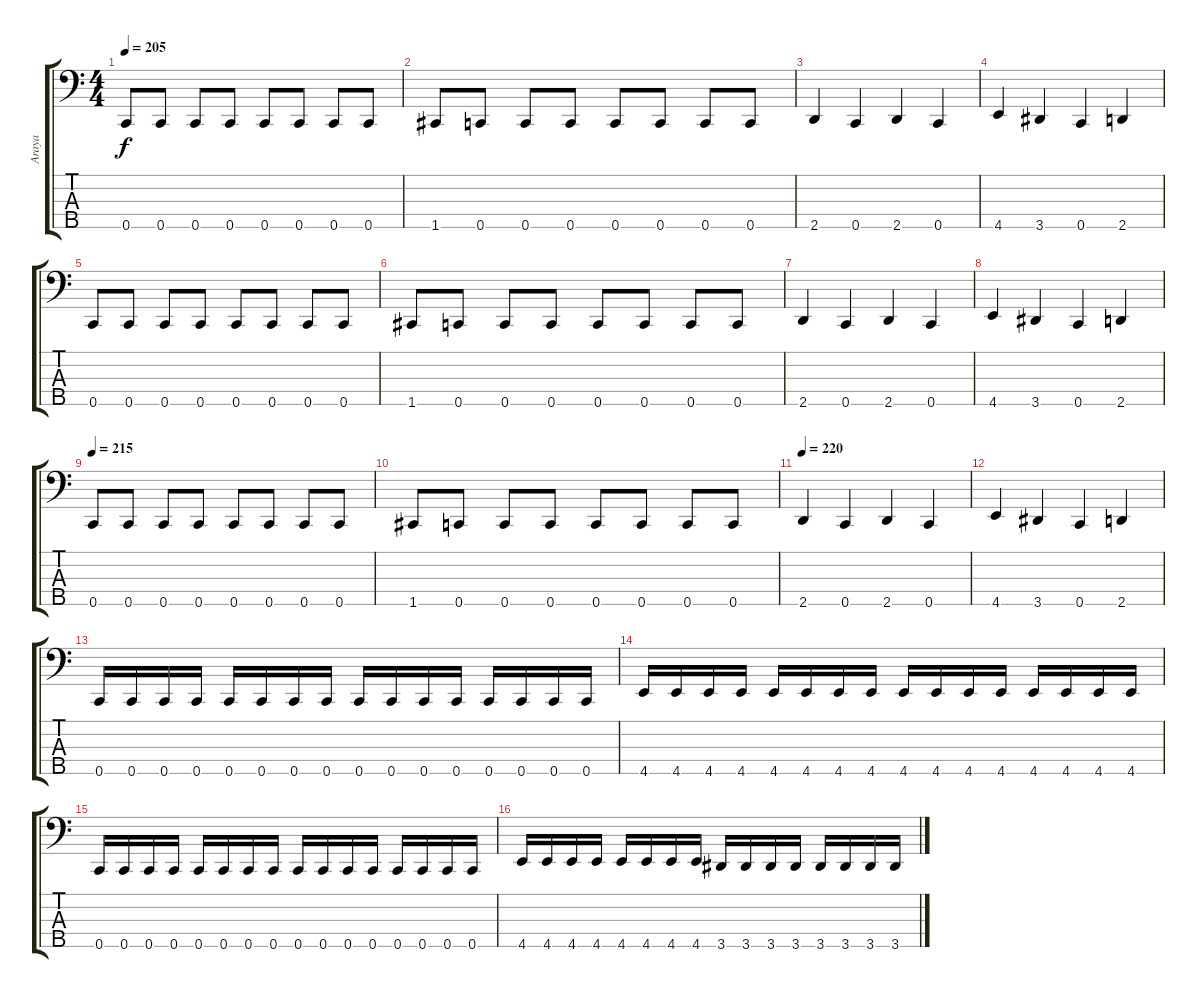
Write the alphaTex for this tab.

\track ("Araya" "Araya") {instrument electricbasspick}
\staff {score tabs}
\tuning (Ab2 Eb2 Bb1 F1 C1) {hide}
\ts (4 4)
\tempo 205
\clef f4
\ks c
0.5.8{dy f} 0.5.8 0.5.8 0.5.8 0.5.8 0.5.8 0.5.8 0.5.8 |
1.5.8 0.5.8 0.5.8 0.5.8 0.5.8 0.5.8 0.5.8 0.5.8 |
2.5.4 0.5.4 2.5.4 0.5.4 |
4.5.4 3.5.4 0.5.4 2.5.4 |
0.5.8 0.5.8 0.5.8 0.5.8 0.5.8 0.5.8 0.5.8 0.5.8 |
1.5.8 0.5.8 0.5.8 0.5.8 0.5.8 0.5.8 0.5.8 0.5.8 |
2.5.4 0.5.4 2.5.4 0.5.4 |
4.5.4 3.5.4 0.5.4 2.5.4 |
\tempo 215
0.5.8 0.5.8 0.5.8 0.5.8 0.5.8 0.5.8 0.5.8 0.5.8 |
1.5.8 0.5.8 0.5.8 0.5.8 0.5.8 0.5.8 0.5.8 0.5.8 |
\tempo 220
2.5.4 0.5.4 2.5.4 0.5.4 |
4.5.4 3.5.4 0.5.4 2.5.4 |
0.5.16 0.5.16 0.5.16 0.5.16 0.5.16 0.5.16 0.5.16 0.5.16 0.5.16 0.5.16 0.5.16 0.5.16 0.5.16 0.5.16 0.5.16 0.5.16 |
4.5.16 4.5.16 4.5.16 4.5.16 4.5.16 4.5.16 4.5.16 4.5.16 4.5.16 4.5.16 4.5.16 4.5.16 4.5.16 4.5.16 4.5.16 4.5.16 |
0.5.16 0.5.16 0.5.16 0.5.16 0.5.16 0.5.16 0.5.16 0.5.16 0.5.16 0.5.16 0.5.16 0.5.16 0.5.16 0.5.16 0.5.16 0.5.16 |
4.5.16 4.5.16 4.5.16 4.5.16 4.5.16 4.5.16 4.5.16 4.5.16 3.5.16 3.5.16 3.5.16 3.5.16 3.5.16 3.5.16 3.5.16 3.5.16
